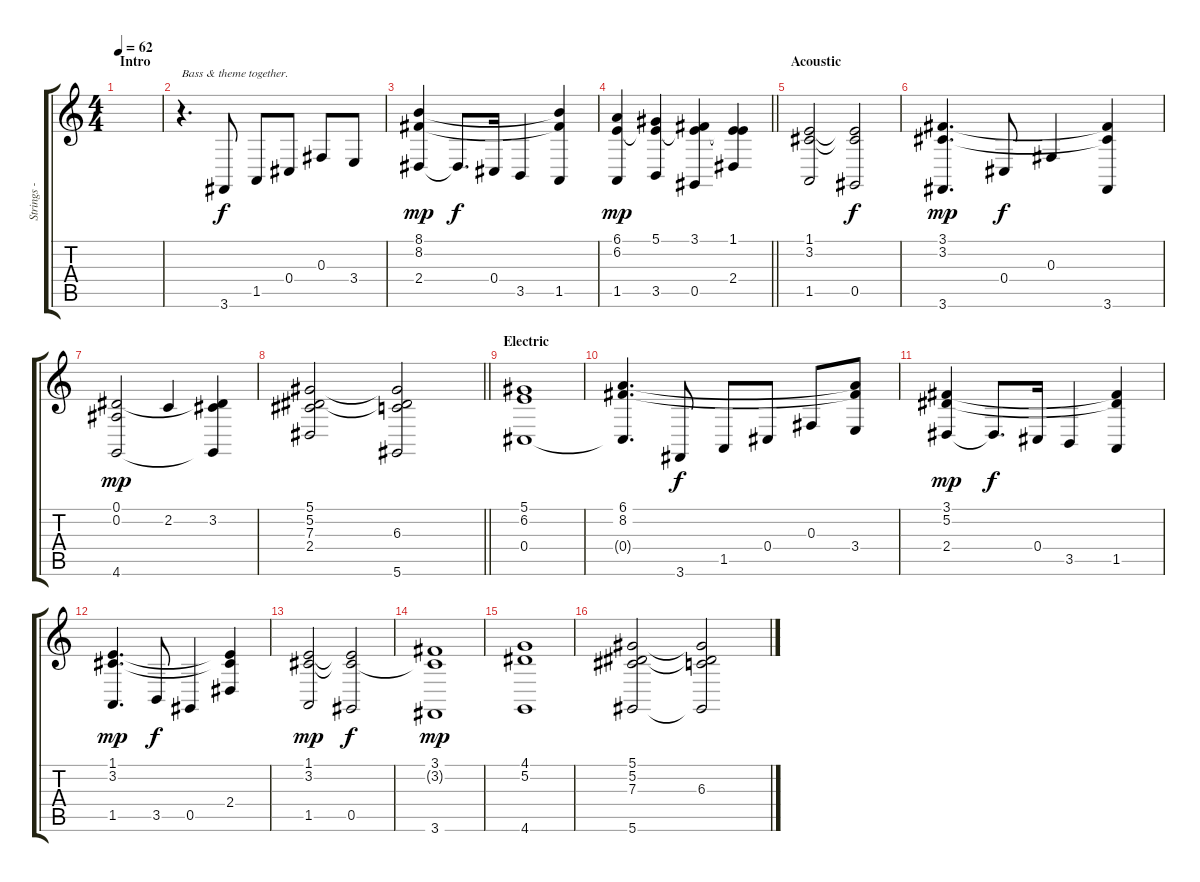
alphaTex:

\track ("Strings - Synth" "Strings - ") {instrument stringensemble1}
\staff {score tabs}
\tuning (Eb4 Bb3 Gb3 Db3 Ab2 Eb2) {hide}
\ts (4 4)
\section ("" "Intro")
\tempo 62
\clef g2
\ks c
|
r.4{d txt "Bass & theme together."} 3.6.8 1.5.8 0.4.8 0.3.8 3.4.8 |
(8.1 8.2 2.4).4{dy mp} 2.4{t}.8{d dy f} 0.4.16 3.5.4 (8.1{t} 8.2{t} 1.5).4 |
\barLineRight lightlight
(6.1 6.2 1.5).4{dy mp} (5.1 6.2{t} 3.5).4 (3.1 6.2{t} 0.5).4 (1.1 6.2{t} 2.4).4 |
\section ("" "Acoustic")
(1.1 3.2 1.5).2 (1.1{t} 3.2{t} 0.5).2{dy f} |
(3.1 3.2 3.6).4{d dy mp} 0.4.8{dy f} 0.3.4 (3.1{t} 3.2{t} 3.6).4 |
(0.1 0.2 4.6).2{dy mp} 2.2.4 (0.1{t} 3.2 4.6{t}).4 |
\barLineRight lightlight
(5.1 5.2 7.3 2.4).2 (5.1{t} 5.2{t} 6.3 5.6).2 |
\section ("" "Electric")
(5.1 6.2 0.4).1 |
(6.1 8.2 0.4{t}).4{d} 3.6.8{dy f} 1.5.8 0.4.8 0.3.8 (6.1{t} 8.2{t} 3.4).8 |
(3.1 5.2 2.4).4{dy mp} 2.4{t}.8{d dy f} 0.4.16 3.5.4 (3.1{t} 5.2{t} 1.5).4 |
(1.1 3.2 1.5).4{d dy mp} 3.5.8{dy f} 0.5.4 (1.1{t} 3.2{t} 2.4).4 |
(1.1 3.2 1.5).2{dy mp} (1.1{t} 3.2{t} 0.5).2{dy f} |
(3.1 3.2{t} 3.6).1{dy mp} |
(4.1 5.2 4.6).1 |
(5.1 5.2 7.3 5.6).2 (5.1{t} 5.2{t} 6.3 5.6{t}).2
